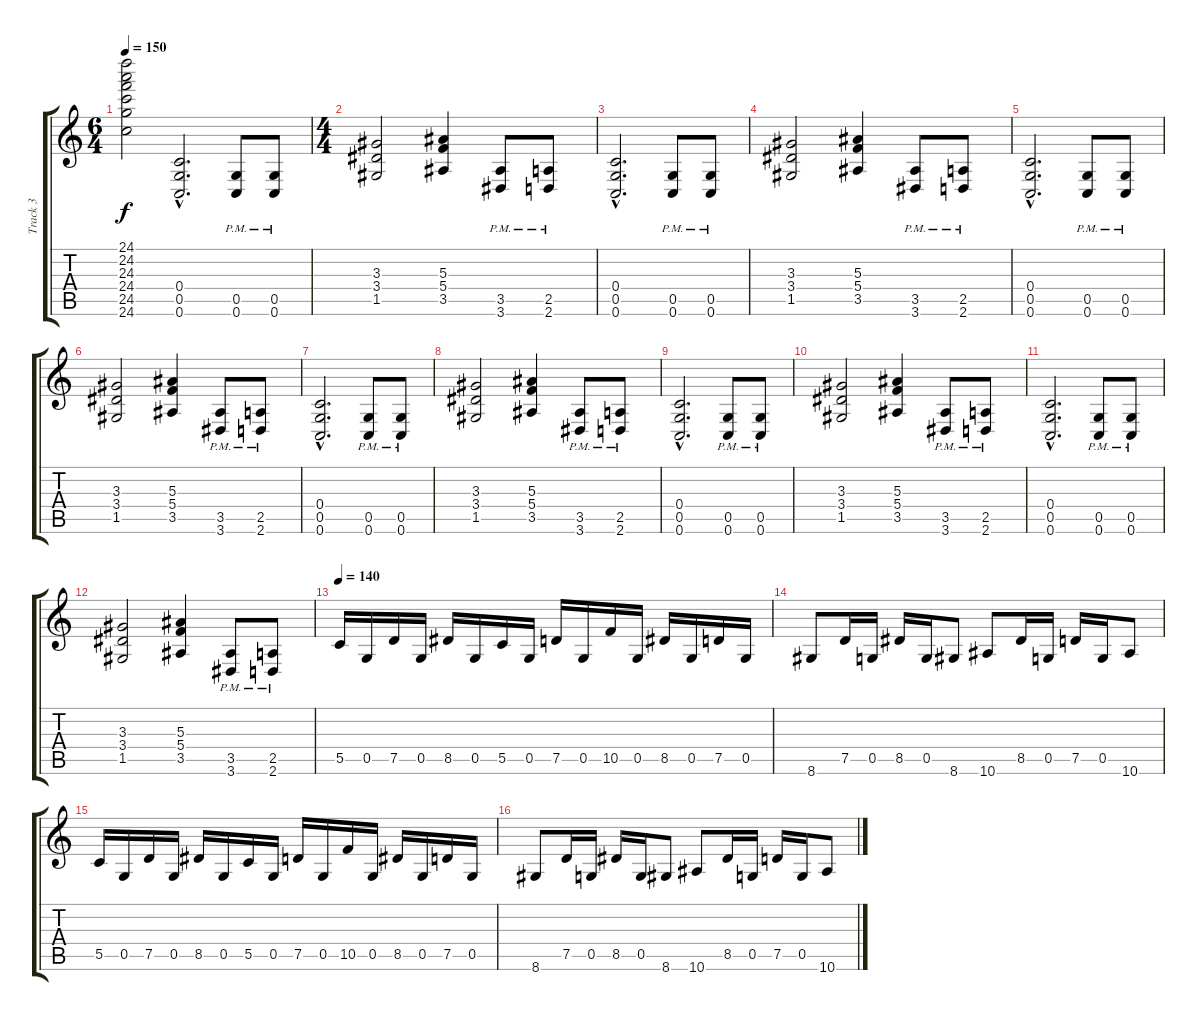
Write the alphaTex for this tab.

\track ("Track 3" "Track 3") {instrument overdrivenguitar}
\staff {score tabs}
\tuning (D4 A3 F3 C3 G2 C2) {hide}
\ts (6 4)
\tempo 150
\clef g2
\ks c
(24.1 24.2 24.3 24.4 24.5 24.6).2{dy f instrument reversecymbal} (0.4{hac} 0.5{hac} 0.6{hac}).2{d instrument overdrivenguitar} (0.5{pm} 0.6{pm}).8 (0.5{pm} 0.6{pm}).8 |
\ts (4 4)
(3.3 3.4 1.5).2 (5.3 5.4 3.5).4 (3.5{pm} 3.6{pm}).8 (2.5{pm} 2.6{pm}).8 |
(0.4{hac} 0.5{hac} 0.6{hac}).2{d} (0.5{pm} 0.6{pm}).8 (0.5{pm} 0.6{pm}).8 |
(3.3 3.4 1.5).2 (5.3 5.4 3.5).4 (3.5{pm} 3.6{pm}).8 (2.5{pm} 2.6{pm}).8 |
(0.4{hac} 0.5{hac} 0.6{hac}).2{d} (0.5{pm} 0.6{pm}).8 (0.5{pm} 0.6{pm}).8 |
(3.3 3.4 1.5).2 (5.3 5.4 3.5).4 (3.5{pm} 3.6{pm}).8 (2.5{pm} 2.6{pm}).8 |
(0.4{hac} 0.5{hac} 0.6{hac}).2{d} (0.5{pm} 0.6{pm}).8 (0.5{pm} 0.6{pm}).8 |
(3.3 3.4 1.5).2 (5.3 5.4 3.5).4 (3.5{pm} 3.6{pm}).8 (2.5{pm} 2.6{pm}).8 |
(0.4{hac} 0.5{hac} 0.6{hac}).2{d} (0.5{pm} 0.6{pm}).8 (0.5{pm} 0.6{pm}).8 |
(3.3 3.4 1.5).2 (5.3 5.4 3.5).4 (3.5{pm} 3.6{pm}).8 (2.5{pm} 2.6{pm}).8 |
(0.4{hac} 0.5{hac} 0.6{hac}).2{d} (0.5{pm} 0.6{pm}).8 (0.5{pm} 0.6{pm}).8 |
(3.3 3.4 1.5).2 (5.3 5.4 3.5).4 (3.5{pm} 3.6{pm}).8 (2.5{pm} 2.6{pm}).8 |
\tempo 140
5.5.16 0.5.16 7.5.16 0.5.16 8.5.16 0.5.16 5.5.16 0.5.16 7.5.16 0.5.16 10.5.16 0.5.16 8.5.16 0.5.16 7.5.16 0.5.16 |
8.6.8 7.5.16 0.5.16 8.5.16 0.5.16 8.6.8 10.6.8 8.5.16 0.5.16 7.5.16 0.5.16 10.6.8 |
5.5.16 0.5.16 7.5.16 0.5.16 8.5.16 0.5.16 5.5.16 0.5.16 7.5.16 0.5.16 10.5.16 0.5.16 8.5.16 0.5.16 7.5.16 0.5.16 |
8.6.8 7.5.16 0.5.16 8.5.16 0.5.16 8.6.8 10.6.8 8.5.16 0.5.16 7.5.16 0.5.16 10.6.8
